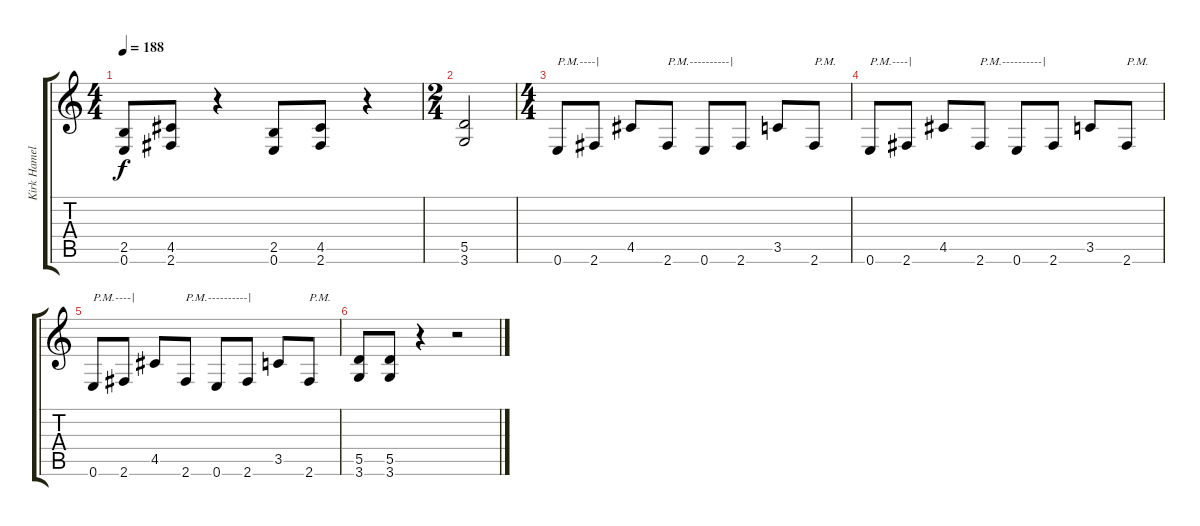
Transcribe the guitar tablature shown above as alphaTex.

\track ("Kirk Hamelt (Gitar 1)" "Kirk Hamel") {instrument distortionguitar}
\staff {score tabs}
\tuning (E4 B3 G3 D3 A2 E2) {hide}
\ts (4 4)
\tempo 188
\clef g2
\ks c
(2.5 0.6).8{dy f instrument distortionguitar} (4.5 2.6).8 r.4 (2.5 0.6).8 (4.5 2.6).8 r.4 |
\ts (2 4)
(5.5 3.6).2 |
\ts (4 4)
0.6.8{txt "P.M.----|" instrument electricguitarmuted} 2.6.8 4.5.8{instrument distortionguitar} 2.6.8{txt "P.M.----------|" instrument electricguitarmuted} 0.6.8 2.6.8 3.5.8{instrument distortionguitar} 2.6.8{txt "P.M." instrument electricguitarmuted} |
0.6.8{txt "P.M.----|" instrument electricguitarmuted} 2.6.8 4.5.8{instrument distortionguitar} 2.6.8{txt "P.M.----------|" instrument electricguitarmuted} 0.6.8 2.6.8 3.5.8{instrument distortionguitar} 2.6.8{txt "P.M." instrument electricguitarmuted} |
0.6.8{txt "P.M.----|" instrument electricguitarmuted} 2.6.8 4.5.8{instrument distortionguitar} 2.6.8{txt "P.M.----------|" instrument electricguitarmuted} 0.6.8 2.6.8 3.5.8{instrument distortionguitar} 2.6.8{txt "P.M." instrument electricguitarmuted} |
(5.5 3.6).8{instrument distortionguitar} (5.5 3.6).8 r.4 r.2
